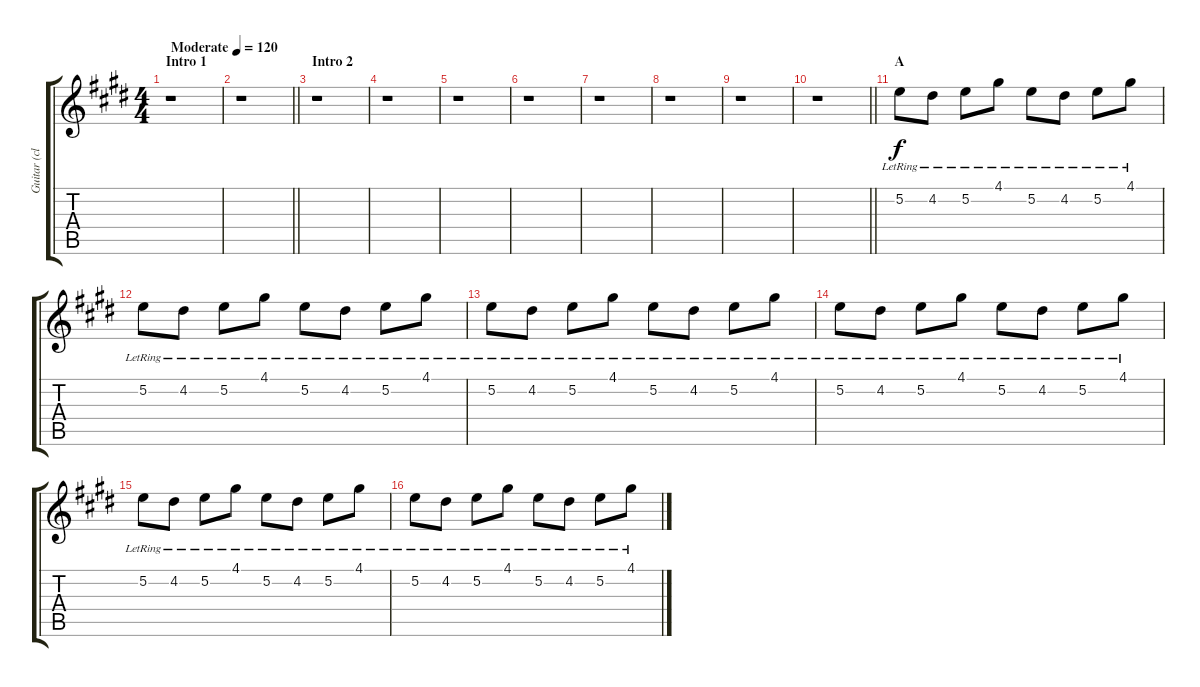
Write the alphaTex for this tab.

\track ("Guitar (clean)" "Guitar (cl") {instrument electricguitarjazz}
\staff {score tabs}
\tuning (E4 B3 G3 D3 A2 E2) {hide}
\ts (4 4)
\section ("" "Intro 1")
\tempo (120 "Moderate")
\clef g2
\ks e
r.1{dy f instrument electricguitarjazz} |
\barLineRight lightlight
r.1 |
\section ("" "Intro 2")
r.1 |
r.1 |
r.1 |
r.1 |
r.1 |
r.1 |
r.1 |
\barLineRight lightlight
r.1 |
\section ("" "A")
5.2{lr}.8 4.2{lr}.8 5.2{lr}.8 4.1{lr}.8 5.2{lr}.8 4.2{lr}.8 5.2{lr}.8 4.1{lr}.8 |
5.2{lr}.8 4.2{lr}.8 5.2{lr}.8 4.1{lr}.8 5.2{lr}.8 4.2{lr}.8 5.2{lr}.8 4.1{lr}.8 |
5.2{lr}.8 4.2{lr}.8 5.2{lr}.8 4.1{lr}.8 5.2{lr}.8 4.2{lr}.8 5.2{lr}.8 4.1{lr}.8 |
5.2{lr}.8 4.2{lr}.8 5.2{lr}.8 4.1{lr}.8 5.2{lr}.8 4.2{lr}.8 5.2{lr}.8 4.1{lr}.8 |
5.2{lr}.8 4.2{lr}.8 5.2{lr}.8 4.1{lr}.8 5.2{lr}.8 4.2{lr}.8 5.2{lr}.8 4.1{lr}.8 |
5.2{lr}.8 4.2{lr}.8 5.2{lr}.8 4.1{lr}.8 5.2{lr}.8 4.2{lr}.8 5.2{lr}.8 4.1{lr}.8
